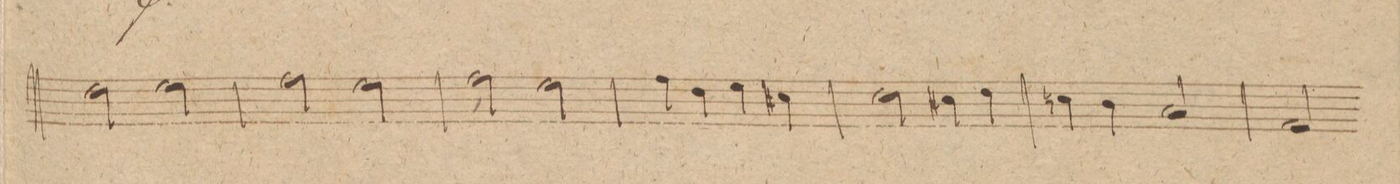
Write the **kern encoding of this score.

**kern	**dynam
*I"Trombone Baſso.	*
*clefF4	*
*k[]	*
*met(c|)	*
*M2/2	*
2F\	.
2G\	.
=210	=210
2A\	.
2G\	.
=211	=211
2A\	.
2G\	.
=212	=212
4A\	.
4F\	.
4G\	.
4E#X\	.
=213	=213
2F\	.
4E#X\	.
4F\	.
=214	=214
4En\	.
4D\	.
2C/	.
=215	=215
2AA/	.
*-	*-
